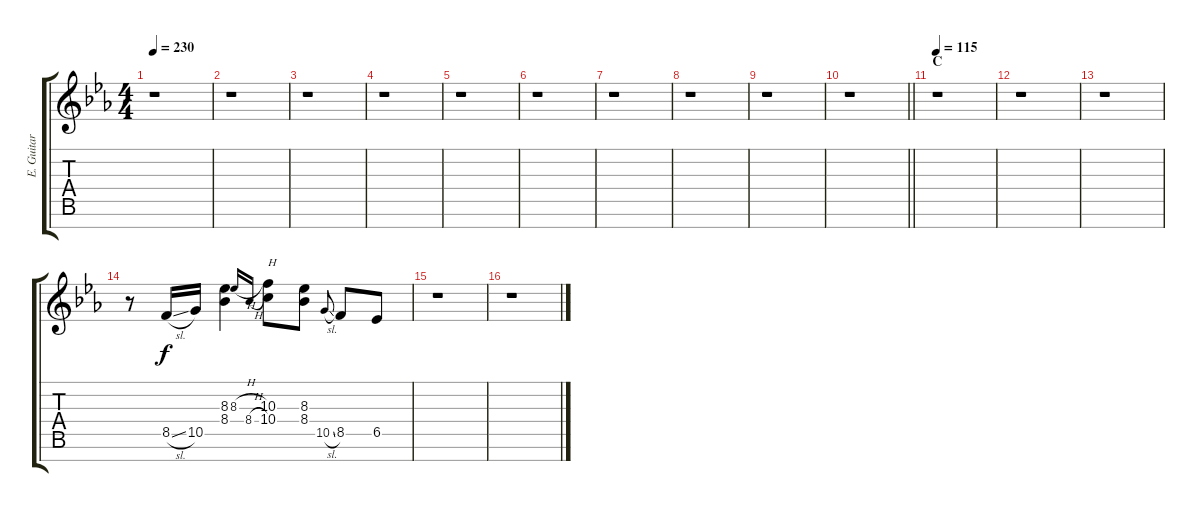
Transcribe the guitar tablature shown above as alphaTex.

\track ("E. Guitar III" "E. Guitar ") {instrument overdrivenguitar}
\staff {score tabs}
\tuning (E4 B3 G3 D3 A2 E2 B1) {hide}
\ts (4 4)
\tempo 230
\clef g2
\ks eb
r.1{dy f} |
r.1 |
r.1 |
r.1 |
r.1 |
r.1 |
r.1 |
r.1 |
r.1 |
\barLineRight lightlight
r.1 |
\section ("" "C")
\tempo 115
r.1 |
r.1 |
r.1 |
r.8 8.5{sl}.16 10.5.16 (8.3 8.4).4 8.3{h}.16{gr onbeat} 8.4{h}.16{gr onbeat} (10.3 10.4).8{txt "H"} (8.3 8.4).8 10.5{sl}.8{gr onbeat} 8.5.8 6.5.8 |
r.1 |
r.1
